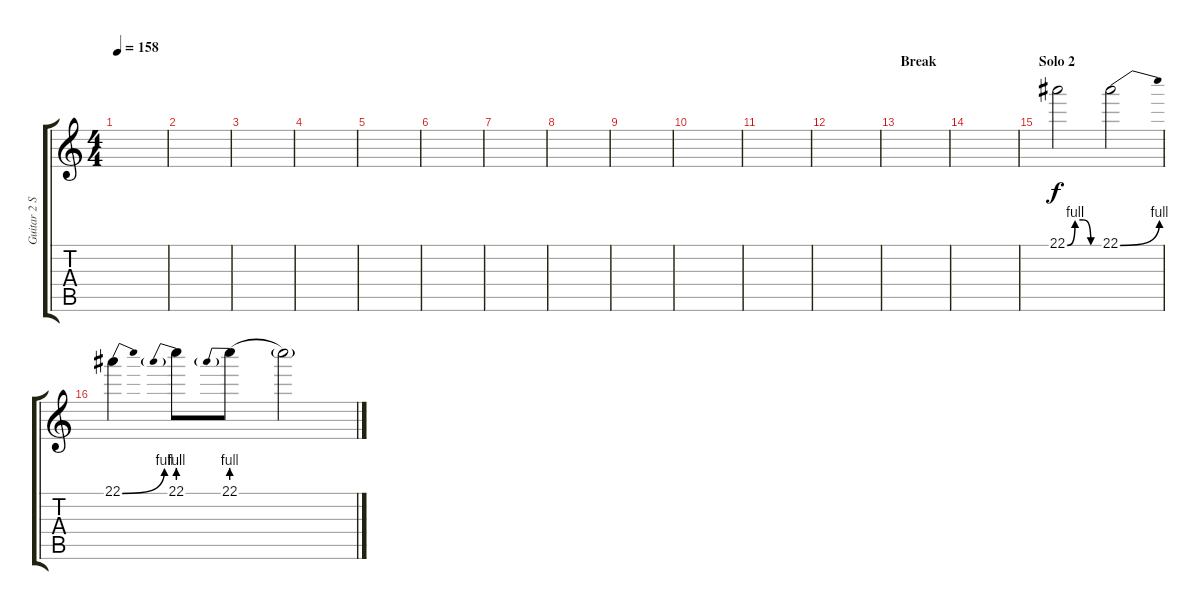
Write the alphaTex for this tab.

\track ("Guitar 2 Solo " "Guitar 2 S") {instrument distortionguitar}
\staff {score tabs}
\tuning (C4 G3 Eb3 Bb2 F2 C2) {hide}
\ts (4 4)
\tempo 158
\clef g2
\ks c
|
|
|
|
|
|
|
|
|
|
|
|
\section ("" "Break")
|
|
\section ("" "Solo 2")
22.1{be (custom 0 0 15 4 30 4 45 0 60 0)}.2 22.1{be (bend 0 0 60 4)}.2 |
22.1{be (bend 0 0 60 4)}.4 22.1{be (prebend 0 4 60 4)}.8 22.1{be (prebend 0 4 60 4)}.8 22.1{t}.2
